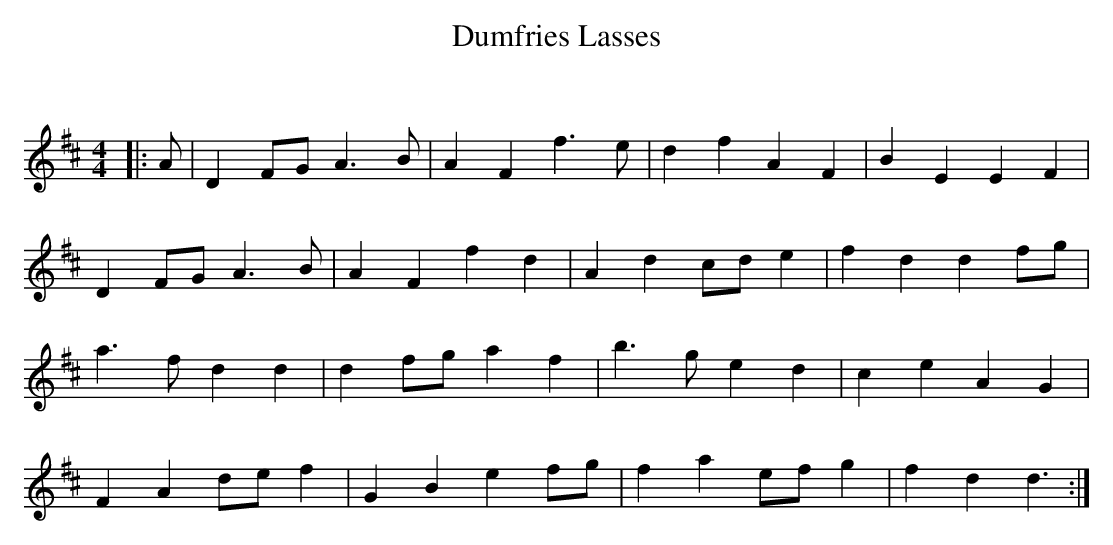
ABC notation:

X:1
T: Dumfries Lasses
C:
Q: 232
K:D
M:4/4
L:1/8
|:A|D2 FG A3B|A2 F2 f3e|d2 f2 A2 F2|B2 E2 E2 F2|
D2 FG A3B|A2 F2 f2 d2|A2 d2 cd e2|f2 d2 d2 fg|
a3f d2 d2|d2 fg a2 f2|b3g e2 d2|c2 e2 A2 G2|
F2 A2 de f2|G2 B2 e2 fg|f2 a2 ef g2|f2 d2 d3:|
